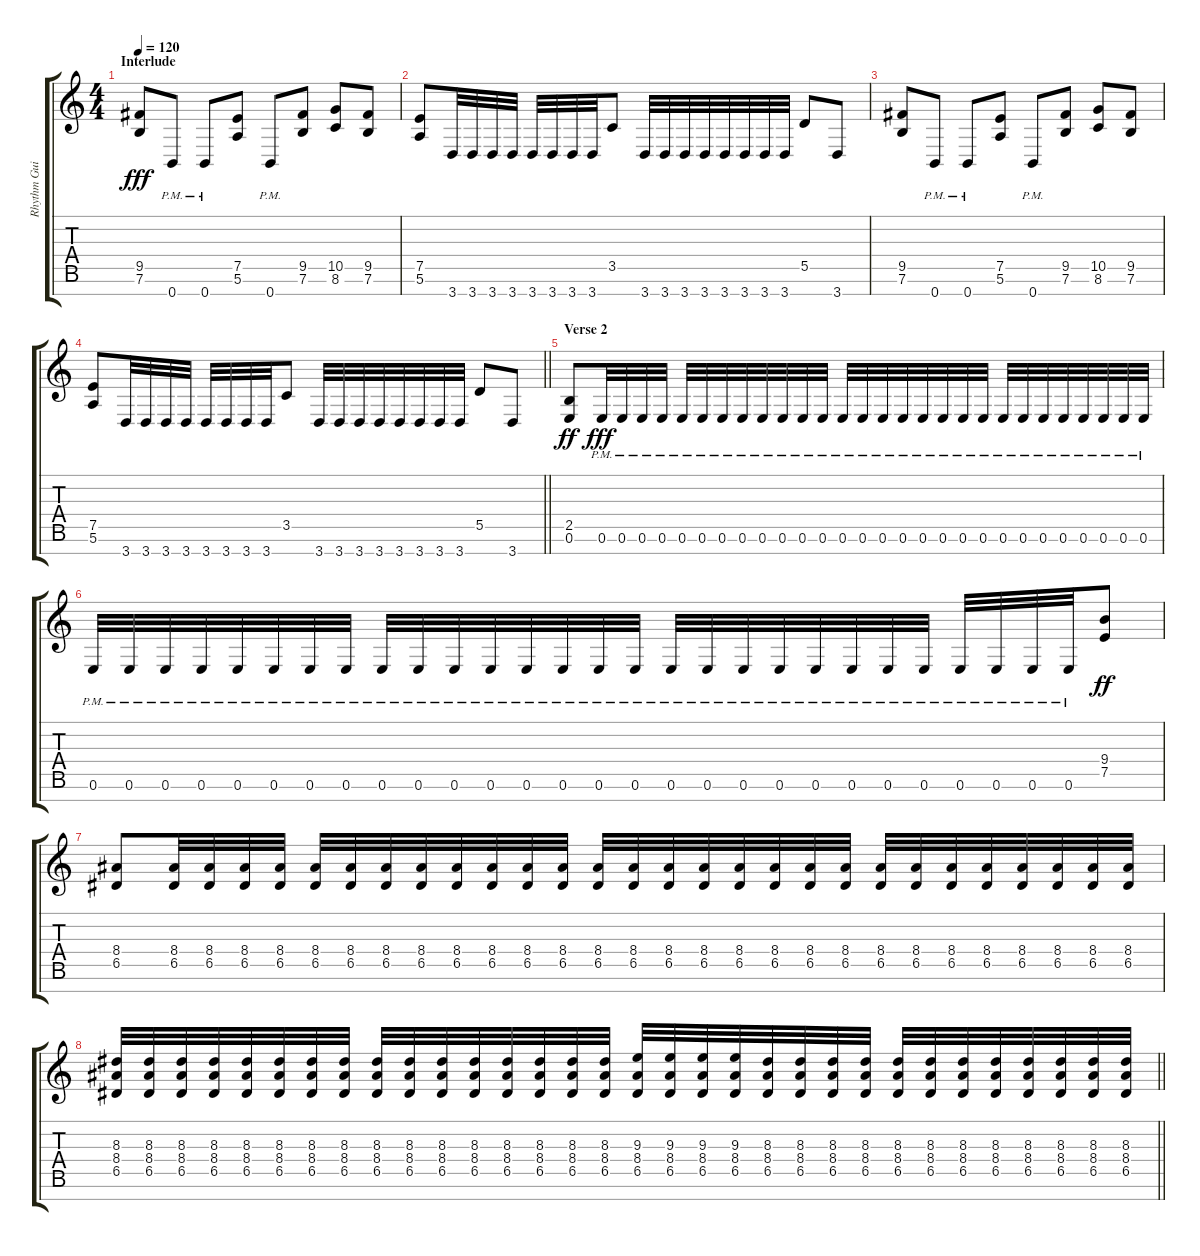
\track ("Rhythm Guitar 2" "Rhythm Gui") {instrument overdrivenguitar}
\staff {score tabs}
\tuning (E4 B3 G3 D3 A2 E2 B1) {hide}
\ts (4 4)
\section ("" "Interlude")
\tempo 120
\clef g2
\ks c
(9.5 7.6).8{dy fff} 0.7{pm}.8 0.7{pm}.8 (7.5 5.6).8 0.7{pm}.8 (9.5 7.6).8 (10.5 8.6).8 (9.5 7.6).8 |
(7.5 5.6).8 3.7.32 3.7.32 3.7.32 3.7.32 3.7.32 3.7.32 3.7.32 3.7.32 3.5.8 3.7.32 3.7.32 3.7.32 3.7.32 3.7.32 3.7.32 3.7.32 3.7.32 5.5.8 3.7.8 |
(9.5 7.6).8 0.7{pm}.8 0.7{pm}.8 (7.5 5.6).8 0.7{pm}.8 (9.5 7.6).8 (10.5 8.6).8 (9.5 7.6).8 |
\barLineRight lightlight
(7.5 5.6).8 3.7.32 3.7.32 3.7.32 3.7.32 3.7.32 3.7.32 3.7.32 3.7.32 3.5.8 3.7.32 3.7.32 3.7.32 3.7.32 3.7.32 3.7.32 3.7.32 3.7.32 5.5.8 3.7.8 |
\section ("" "Verse 2")
(2.5 0.6).8{dy ff} 0.6{pm}.32{dy fff} 0.6{pm}.32 0.6{pm}.32 0.6{pm}.32 0.6{pm}.32 0.6{pm}.32 0.6{pm}.32 0.6{pm}.32 0.6{pm}.32 0.6{pm}.32 0.6{pm}.32 0.6{pm}.32 0.6{pm}.32 0.6{pm}.32 0.6{pm}.32 0.6{pm}.32 0.6{pm}.32 0.6{pm}.32 0.6{pm}.32 0.6{pm}.32 0.6{pm}.32 0.6{pm}.32 0.6{pm}.32 0.6{pm}.32 0.6{pm}.32 0.6{pm}.32 0.6{pm}.32 0.6{pm}.32 |
0.6{pm}.32 0.6{pm}.32 0.6{pm}.32 0.6{pm}.32 0.6{pm}.32 0.6{pm}.32 0.6{pm}.32 0.6{pm}.32 0.6{pm}.32 0.6{pm}.32 0.6{pm}.32 0.6{pm}.32 0.6{pm}.32 0.6{pm}.32 0.6{pm}.32 0.6{pm}.32 0.6{pm}.32 0.6{pm}.32 0.6{pm}.32 0.6{pm}.32 0.6{pm}.32 0.6{pm}.32 0.6{pm}.32 0.6{pm}.32 0.6{pm}.32 0.6{pm}.32 0.6{pm}.32 0.6{pm}.32 (9.4 7.5).8{dy ff} |
(8.4 6.5).8 (8.4 6.5).32 (8.4 6.5).32 (8.4 6.5).32 (8.4 6.5).32 (8.4 6.5).32 (8.4 6.5).32 (8.4 6.5).32 (8.4 6.5).32 (8.4 6.5).32 (8.4 6.5).32 (8.4 6.5).32 (8.4 6.5).32 (8.4 6.5).32 (8.4 6.5).32 (8.4 6.5).32 (8.4 6.5).32 (8.4 6.5).32 (8.4 6.5).32 (8.4 6.5).32 (8.4 6.5).32 (8.4 6.5).32 (8.4 6.5).32 (8.4 6.5).32 (8.4 6.5).32 (8.4 6.5).32 (8.4 6.5).32 (8.4 6.5).32 (8.4 6.5).32 |
\barLineRight lightlight
(8.3 8.4 6.5).32 (8.3 8.4 6.5).32 (8.3 8.4 6.5).32 (8.3 8.4 6.5).32 (8.3 8.4 6.5).32 (8.3 8.4 6.5).32 (8.3 8.4 6.5).32 (8.3 8.4 6.5).32 (8.3 8.4 6.5).32 (8.3 8.4 6.5).32 (8.3 8.4 6.5).32 (8.3 8.4 6.5).32 (8.3 8.4 6.5).32 (8.3 8.4 6.5).32 (8.3 8.4 6.5).32 (8.3 8.4 6.5).32 (9.3 8.4 6.5).32 (9.3 8.4 6.5).32 (9.3 8.4 6.5).32 (9.3 8.4 6.5).32 (8.3 8.4 6.5).32 (8.3 8.4 6.5).32 (8.3 8.4 6.5).32 (8.3 8.4 6.5).32 (8.3 8.4 6.5).32 (8.3 8.4 6.5).32 (8.3 8.4 6.5).32 (8.3 8.4 6.5).32 (8.3 8.4 6.5).32 (8.3 8.4 6.5).32 (8.3 8.4 6.5).32 (8.3 8.4 6.5).32
